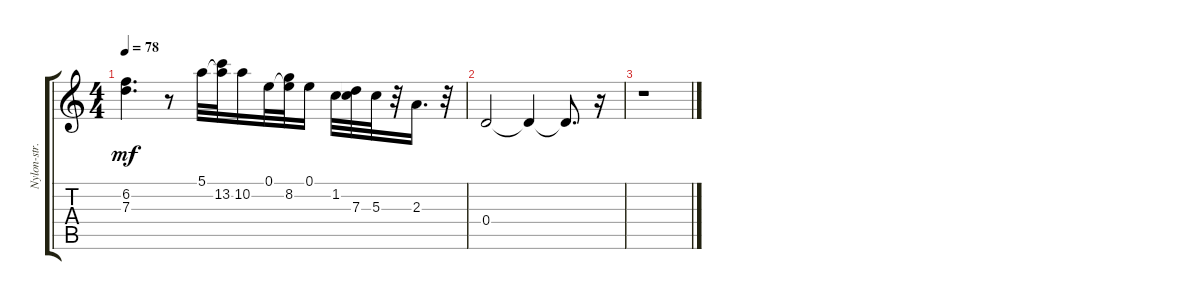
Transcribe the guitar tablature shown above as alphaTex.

\track ("Nylon-str.Gt        " "Nylon-str.") {instrument acousticguitarnylon}
\staff {score tabs}
\tuning (E4 B3 G3 D3 A2 E2) {hide}
\ts (4 4)
\tempo 78
\clef g2
\ks c
(6.2{t} 7.3{t}).4{d dy mf} r.8 5.1.32 (5.1{t} 13.2).32 10.2.16 0.1.32 (0.1{t} 8.2).32 0.1.16 1.2.32 (1.2{t} 7.3).32 5.3.32 r.32 2.3.16{d} r.32 |
0.4.2 0.4{t}.4 0.4{t}.8{d} r.16 |
r.1
